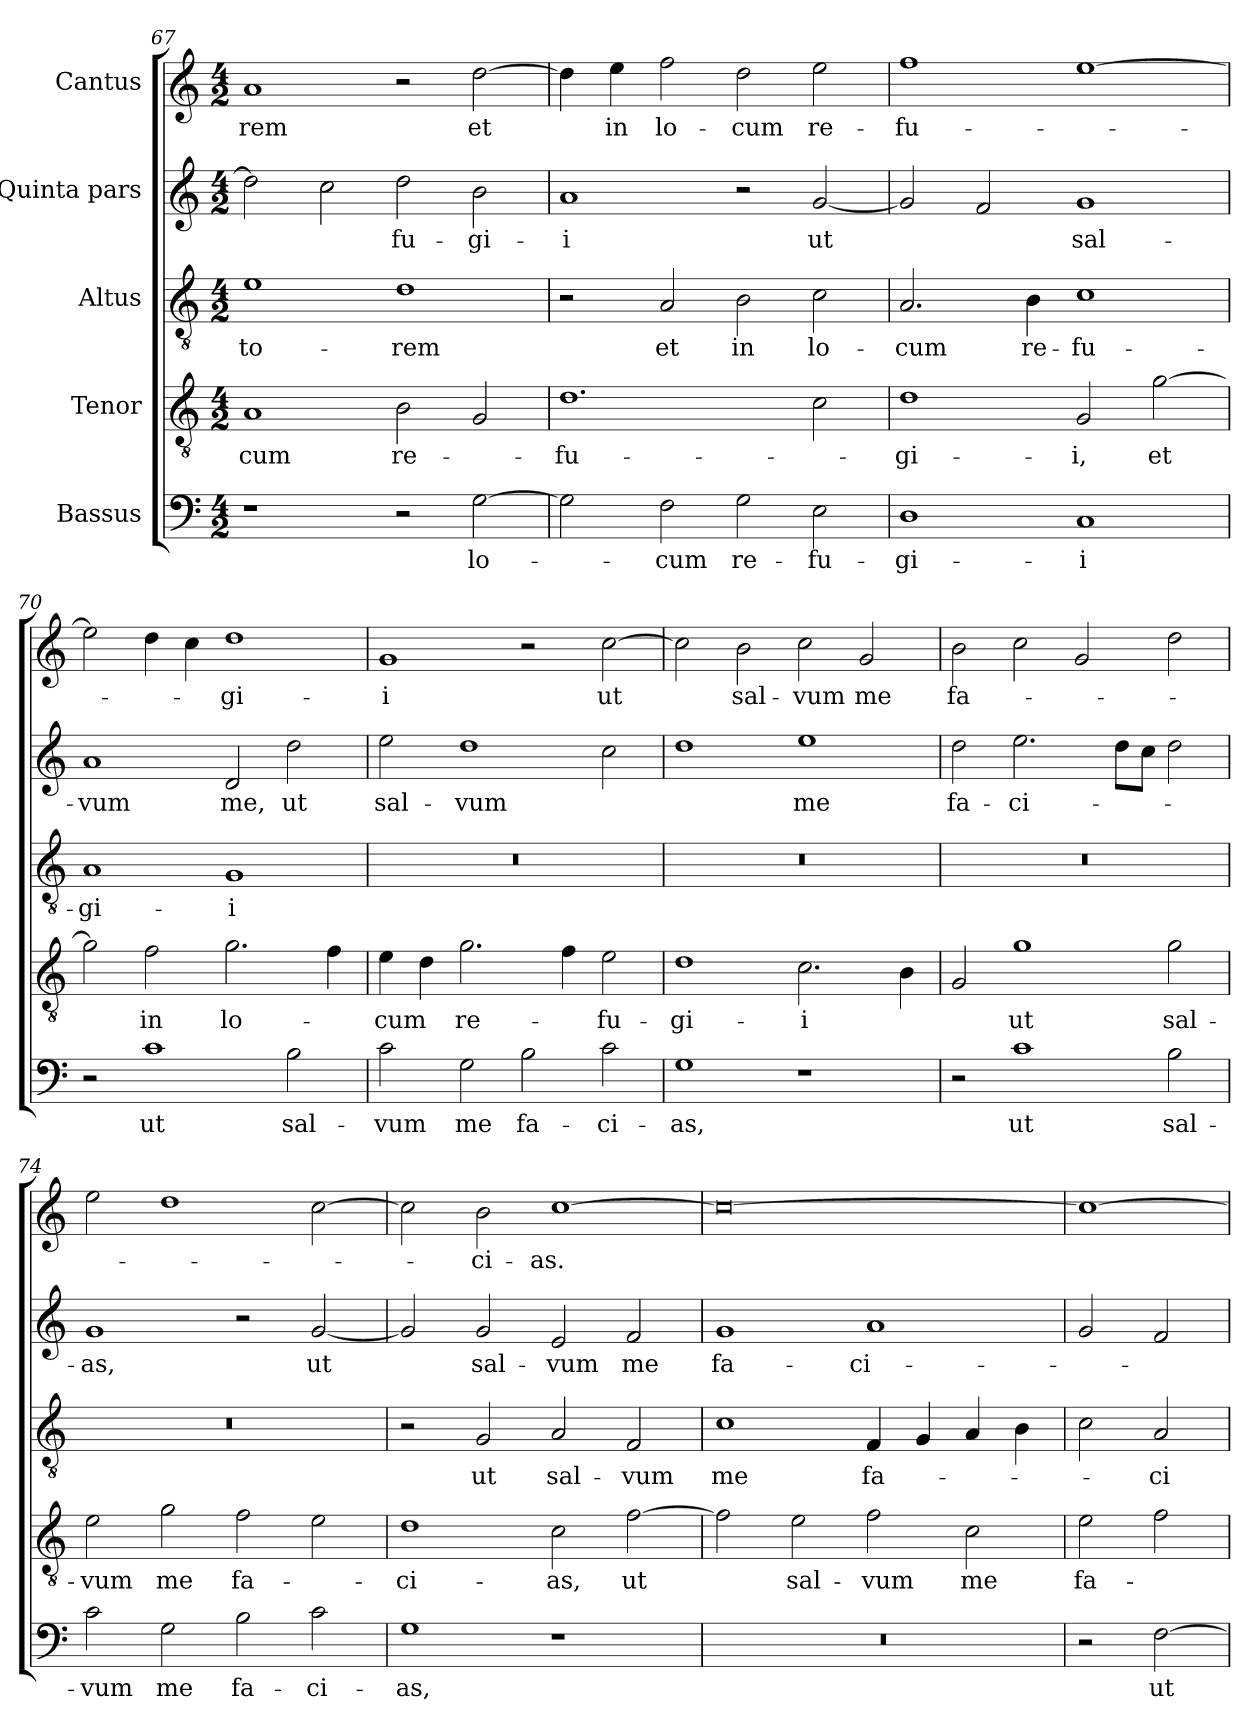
**kern	**text	**kern	**text	**kern	**text	**kern	**text	**kern	**text
*part5	*part5	*part4	*part4	*part3	*part3	*part2	*part2	*part1	*part1
*staff5	*staff5	*staff4	*staff4	*staff3	*staff3	*staff2	*staff2	*staff1	*staff1
*I"Bassus	*	*I"Tenor	*	*I"Altus	*	*I"Quinta pars	*	*I"Cantus	*
*clefF4	*	*clefGv2	*	*clefGv2	*	*clefG2	*	*clefG2	*
*k[]	*	*k[]	*	*k[]	*	*k[]	*	*k[]	*
*M4/2	*	*M4/2	*	*M4/2	*	*M4/2	*	*M4/2	*
=67	=67	=67	=67	=67	=67	=67	=67	=67	=67
1r	.	1A/	-cum	1e\	-to-	2dd\]	.	1a/	-rem
.	.	.	.	.	.	2cc\	.	.	.
2r	.	2B\	re-	1d\	-rem	2dd\	-fu-	2r	.
[2G\	lo-	2G/	.	.	.	2b\	-gi-	[2dd\	et
=68	=68	=68	=68	=68	=68	=68	=68	=68	=68
2G\]	.	1.d\	-fu-	2r	.	1a/	-i	4dd\]	.
.	.	.	.	.	.	.	.	4ee\	in
2F\	-cum	.	.	2A/	et	.	.	2ff\	lo-
2G\	re-	.	.	2B\	in	2r	.	2dd\	-cum
2E\	-fu-	2c\	.	2c\	lo-	[2g/	ut	2ee\	re-
=69	=69	=69	=69	=69	=69	=69	=69	=69	=69
1D\	-gi-	1d\	-gi-	2.A/	-cum	2g/]	.	1ff\	-fu-
.	.	.	.	.	.	2f/	.	.	.
.	.	.	.	4B\	re-	.	.	.	.
1C/	-i	2G/	-i,	1c\	-fu-	1g/	sal-	[1ee\	.
.	.	[2g\	et	.	.	.	.	.	.
=70	=70	=70	=70	=70	=70	=70	=70	=70	=70
2r	.	2g\]	.	1A/	-gi-	1a/	-vum	2ee\]	.
1c\	ut	2f\	in	.	.	.	.	4dd\	.
.	.	.	.	.	.	.	.	4cc\	.
.	.	2.g\	lo-	1G/	-i	2d/	me,	1dd\	-gi-
2B\	sal-	.	.	.	.	2dd\	ut	.	.
.	.	4f\	.	.	.	.	.	.	.
=71	=71	=71	=71	=71	=71	=71	=71	=71	=71
2c\	-vum	4e\	-cum	0r	.	2ee\	sal-	1g/	-i
.	.	4d\	.	.	.	.	.	.	.
2G\	me	2.g\	re-	.	.	1dd\	-vum	.	.
2B\	fa-	.	.	.	.	.	.	2r	.
.	.	4f\	.	.	.	.	.	.	.
2c\	-ci-	2e\	-fu-	.	.	2cc\	.	[2cc\	ut
=72	=72	=72	=72	=72	=72	=72	=72	=72	=72
1G\	-as,	1d\	-gi-	0r	.	1dd\	.	2cc\]	.
.	.	.	.	.	.	.	.	2b\	sal-
1r	.	2.c\	-i	.	.	1ee\	me	2cc\	-vum
.	.	.	.	.	.	.	.	2g/	me
.	.	4B\	.	.	.	.	.	.	.
=73	=73	=73	=73	=73	=73	=73	=73	=73	=73
2r	.	2G/	.	0r	.	2dd\	fa-	2b\	fa-
1c\	ut	1g\	ut	.	.	2.ee\	-ci-	2cc\	.
.	.	.	.	.	.	.	.	2g/	.
.	.	.	.	.	.	8dd\L	.	.	.
.	.	.	.	.	.	8cc\J	.	.	.
2B\	sal-	2g\	sal-	.	.	2dd\	.	2dd\	.
=74	=74	=74	=74	=74	=74	=74	=74	=74	=74
2c\	-vum	2e\	-vum	0r	.	1g/	-as,	2ee\	.
2G\	me	2g\	me	.	.	.	.	1dd\	.
2B\	fa-	2f\	fa-	.	.	2r	.	.	.
2c\	-ci-	2e\	.	.	.	[2g/	ut	[2cc\	.
=75	=75	=75	=75	=75	=75	=75	=75	=75	=75
1G\	-as,	1d\	-ci-	2r	.	2g/]	.	2cc\]	.
.	.	.	.	2G/	ut	2g/	sal-	2b\	-ci-
1r	.	2c\	-as,	2A/	sal-	2e/	-vum	[1cc\	-as.
.	.	[2f\	ut	2F/	-vum	2f/	me	.	.
=76	=76	=76	=76	=76	=76	=76	=76	=76	=76
0r	.	2f\]	.	1c\	me	1g/	fa-	0cc\_	.
.	.	2e\	sal-	.	.	.	.	.	.
.	.	2f\	-vum	4F/	fa-	1a/	-ci-	.	.
.	.	.	.	4G/	.	.	.	.	.
.	.	2c\	me	4A/	.	.	.	.	.
.	.	.	.	4B\	.	.	.	.	.
=77	=77	=77	=77	=77	=77	=77	=77	=77	=77
2r	.	2e\	fa-	2c\	.	2g/	.	1cc\_	.
[2F\	ut	2f\	.	2A/	-ci-	2f/	.	.	.
=	=	=	=	=	=	=	=	=	=
*-	*-	*-	*-	*-	*-	*-	*-	*-	*-
